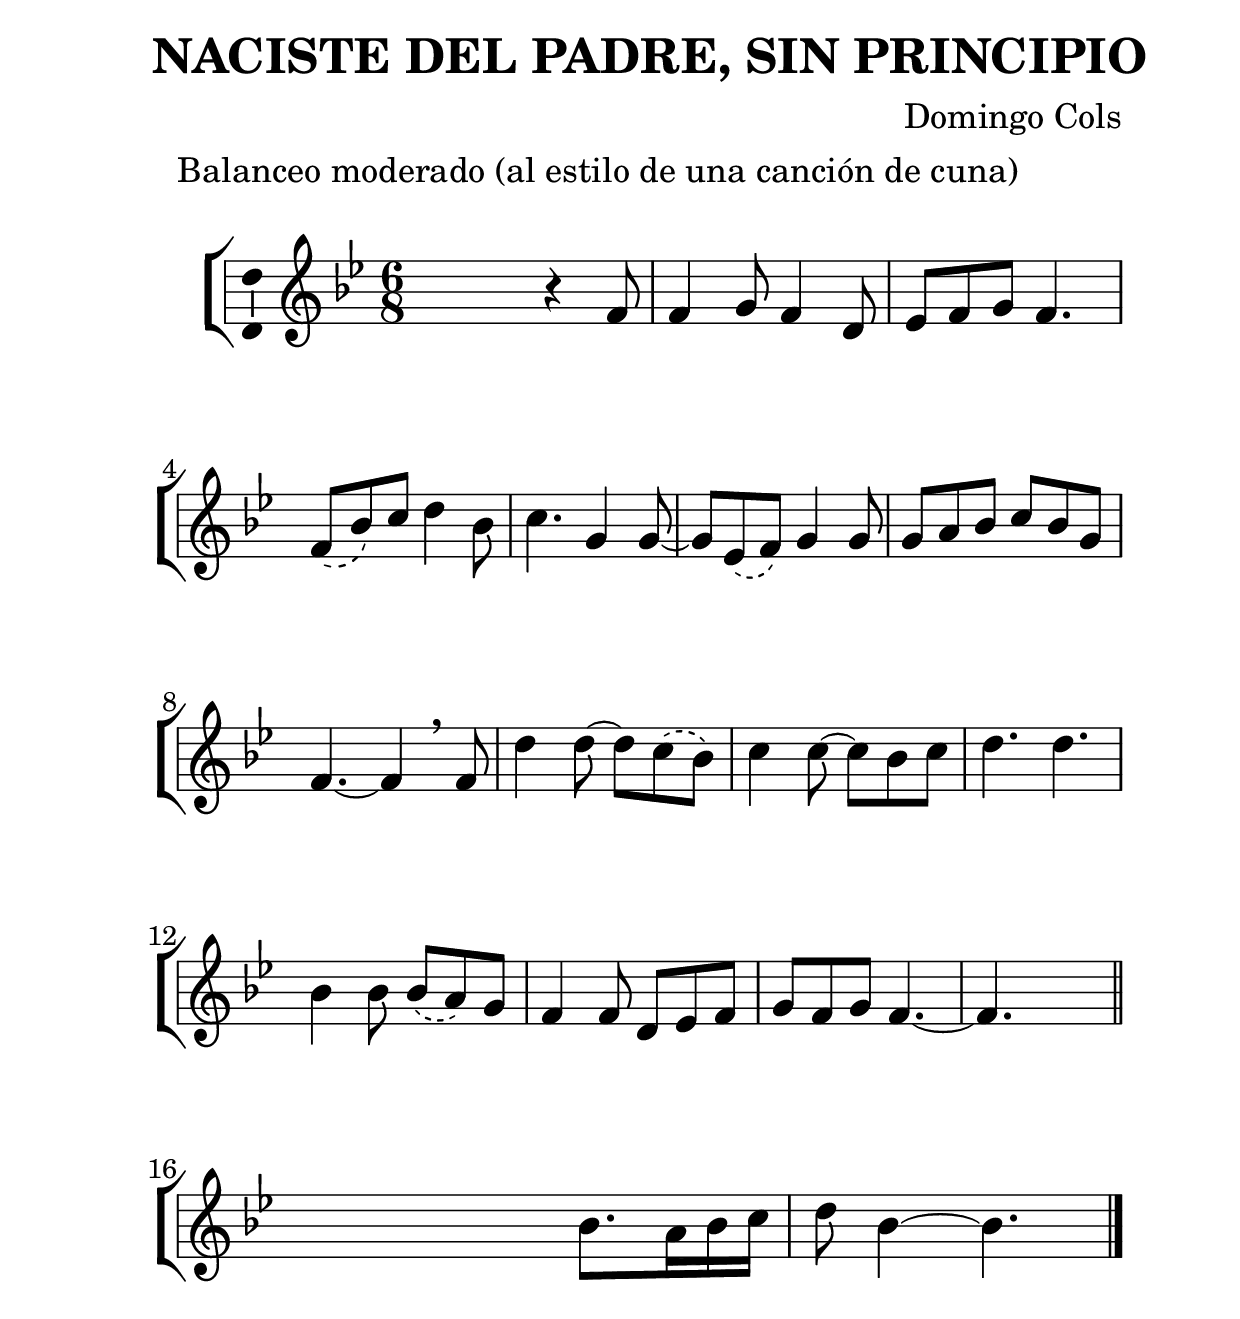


%versión de lilypond para la que se ha escrito esta partitura:
\version "2.16.0"

	%Tamaño papel
	#(set-default-paper-size "a4")
	%Tamaño partitura
	#(set-global-staff-size 30)
	%No responde al pulsar sobre una nota
	#(ly:set-option 'point-and-click #f)

%parámetros del encabezamiento:
\header {
	%title = "NACISTE DEL PADRE, SIN PRINCIPIO"
	title = \markup{\fontsize #-1 "NACISTE DEL PADRE, SIN PRINCIPIO"}
	subtitle = ""
	composer = "Domingo Cols"
	poet = ""
	meter = "Balanceo moderado (al estilo de una canción de cuna)"
	arranger = ""
%	tagline="Monasterio de la Madre de Dios. Buenafuente del Sistal."
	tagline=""
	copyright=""
	}

%parámetros asociados al papel:
\paper  {
	oddHeaderMarkup = \markup {\fill-line { \on-the-fly #not-first-page \fromproperty #'header:title \on-the-fly #not-first-page \fromproperty #'header:composer }}
	evenHeaderMarkup = \markup {\fill-line { \fromproperty #'header:composer \fromproperty #'header:title }}
	#(set-paper-size "a4")
	print-page-number = ##f
	first-page-number = 1
	print-first-page-number = ##f
%	head-separation = 3.0 \cm
	top-margin = 2.0 \cm
	bottom-margin = 0.0\cm
%%%	bottom-margin = -2.0\cm
	left-margin = 3.0 \cm
	line-width = 16.0 \cm
	indent = 8\mm
	interscoreline = 2.\mm
	between-system-space = 15\mm
%	para que las partituras no llenen la hoja:
	ragged-bottom = ##t
%	idem para la última hoja:
	ragged-last-bottom = ##f
%	para que las partituras llenen el ancho del papel:
	ragged-last = ##f
	after-title-space = 2.5 \cm
%page-count=1
%system-count=5

	%Flexible Vertical Spacing
%	markup-markup-spacing =
%	#'((basic-distance . 15) (minimum-distance . 15) (padding . 3))
	markup-system-spacing =
	#'((basic-distance . 15) (minimum-distance . 15) (padding . 3))
	system-system-spacing =
	#'((basic-distance . 15) (minimum-distance . 15) (padding . 3))
	score-system-spacing =
	#'((basic-distance . 15) (minimum-distance . 15) (padding . 5))
%	top-system-spacing = % header
%	#'((basic-distance . 8) (minimum-distance . 0) (padding . 0))
%	top-markup-spacing =
%	#'((basic-distance . 20) (minimum-distance . 20) (padding . 0))
	last-bottom-spacing = % footer
	#'((basic-distance . 5) (minimum-distance . 5) (padding . 0))
%	score-markup-spacing =
%	#'((basic-distance . 16) (minimum-distance . 13) (padding . 0))

	}


%parámetros que afectan a toda la partitura:
global =  {
	%clave de sol (G):
	\clef G
	%armadura:
%%%	\transpose a b
	\key bes \major
	\tempo 4=80
	\set Score.tempoHideNote = ##t
	}


melodia =
%%%	\transpose a b
{
	\relative c' {

\time 6/8

\phrasingSlurDashed

s4 s8
r4 f8
f4 g8 f4 d8
ees8 f g f4.
f8 \(bes\) c d4 bes8
c4. g4 g8~
g8 ees \(f\) g4 g8
g8 a bes c bes g
f4.~f4 \breathe f8
d'4 d8~d c \(bes\)
c4 c8~c bes c
d4. d
bes4 bes8 bes \(a\) g
f4 f8 d ees f
g8 f g f4.~
f4. s4 s8

\bar "||"
\break

s4 s8 bes8. a16 bes c
d8 bes4~bes4.

\bar "|."
}
}


texto = \lyricmode {
\set stanza =#"1. " Na -- cis -- _ te del Pa -- _ _ dre,
sin __ _ prin -- ci -- _ pio,
an -- tes __ que la luz res -- plan -- _ de -- cie -- _ _ ra; __
del se -- no __ sin __ _ man -- cha __ de Ma -- rí -- a
sur -- ges co -- mo la luz en las __ _ ti -- nie -- _ _ blas. __
	}

textodos = \lyricmode {
\set stanza =#"2. " Los po -- _ bres a -- cu -- _ _ den
a~a -- _ do -- rar -- _ te,
so -- los, __ e -- llos ve -- lan en la __ _ no -- _ _ che, __
sin -- tien -- do~ad -- mi -- _ ra -- dos __ en tu llan -- to
la voz del __ _ Pas -- tor de los __ _ pas -- to -- _ _ res. __
	}

textotres = \lyricmode {
\set stanza =#"3. " A -- dán __ _ ya no~o -- cul -- _ _ ta
su __ _ ver -- güen -- _ za,
Dios ha __ vi -- si -- ta -- do nues -- _ tra pe -- _ _ na; __
des -- nu -- do, __ el Se -- ñor que __ se~hi -- zo hom -- bre
rie -- ga con __ _ sus lá -- gri -- mas __ _ la tie -- _ _ rra. __
	}

textocuatro = \lyricmode {
\set stanza =#"4. " El mun -- _ do se~a -- le -- _ _ gra~en
es -- _ te dí -- _ a,
go -- zan __ los pa -- triar -- cas, los __ _ pro -- fe -- _ _ tas; __
la flor ha __ na -- _ ci -- do __ de la ra -- ma,
flor que~ha per -- _ fu -- ma -- do nues -- _ tra~I -- gle -- _ _ sia. __
	}

textocinco = \lyricmode {
\set stanza =#"5. " Los án -- _ ge -- les can -- _ _ tan
hoy __ _ tu glo -- _ ria,
Pa -- dre, __ que~en -- vi -- as -- te~a Je -- _ su -- cris -- _ _ to; __
u -- ni -- mos con __ _ e -- llos __ nues -- tras vo -- ces,
o -- ye, bon -- _ da -- do -- so, nues -- _ tros him -- _ _ nos. __
A -- _ _ _ mén. __ _
	}


vozStaff = \context Voice = vozStaff
\with {\consists "Ambitus_engraver"}
<<
	\set Staff.instrumentName = ""
	\set Staff.shortInstrumentName = ""
	\set Staff.midiInstrument = #"acoustic grand"
	\set Staff.midiMinimumVolume = #0.7
	\set Staff.midiMaximumVolume = #0.9
	\global
	\melodia
	>>


textoStaff = \context Lyrics = textoStaff <<
%	\set vocalName =#"1. "
	\set shortVocalName =#"1. "
	\lyricsto vozStaff \texto
	>>

textodosStaff = \context Lyrics = textodosStaff <<
%	\set vocalName =#"2. "
	\set shortVocalName =#"2. "
	\lyricsto vozStaff \textodos
	>>

textotresStaff = \context Lyrics = textotresStaff <<
%	\set vocalName =#"3. "
	\set shortVocalName =#"3. "
	\lyricsto vozStaff \textotres
	>>

textocuatroStaff = \context Lyrics = textocuatroStaff <<
%	\set vocalName =#"4. "
	\set shortVocalName =#"4. "
	\lyricsto vozStaff \textocuatro
	>>

textocincoStaff = \context Lyrics = textocincoStaff <<
%	\set vocalName =#"5. "
	\set shortVocalName =#"5. "
	\lyricsto vozStaff \textocinco
	>>


\book {
	\score {
		\context ChoirStaff {
			\override StaffGroup.SystemStartBracket #'collapse-height = #1
			\override Score.SystemStartBar #'collapse-height = #1
			<<
			\vozStaff
			\textoStaff
			\textodosStaff
			\textotresStaff
			\textocuatroStaff
			\textocincoStaff
			>>
		}
		\layout {
	    		\context {
				\Lyrics
				%\override LyricText #'font-size = #2
				}
	   		\context {
				\Score
				%\override StaffSymbol #'staff-space = #(magstep +3)
%%%				\override InstrumentName #'X-offset = #1.5
				\override InstrumentName #'X-offset = #3.5
				\override InstrumentName #'font-series = #'bold
				}
%%%			\context {
%%%				\Staff
%%%				\remove "Time_signature_engraver"
%%%				\override BarLine #'transparent = ##t
%%%				}
			}
		}
	\score {
		\context ChoirStaff {
			\override StaffGroup.SystemStartBracket #'collapse-height = #1
			\override Score.SystemStartBar #'collapse-height = #1
			<<
			\vozStaff
			>>
		}
		\midi {
	  		\context {
	  			\Score
				tempoWholesPerMinute = #(ly:make-moment 70 4)
				}
			}
		}
}


